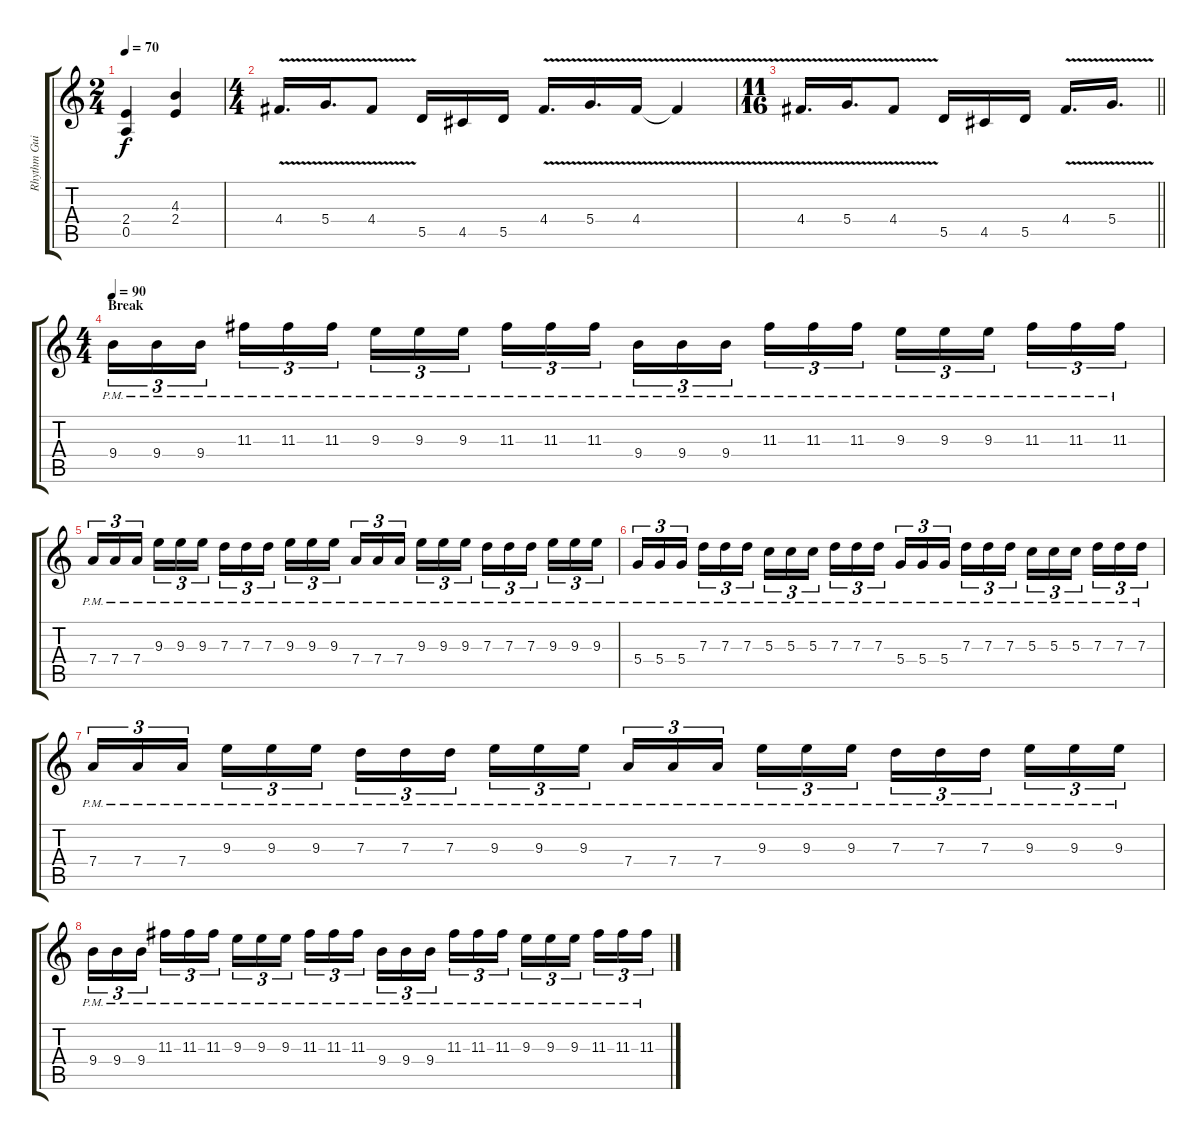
\track ("Rhythm Guitar" "Rhythm Gui") {instrument distortionguitar}
\staff {score tabs}
\tuning (E4 B3 G3 D3 A2 E2) {hide}
\ts (2 4)
\tempo 70
\clef g2
\ks c
(2.4 0.5).4{dy f} (4.3 2.4).4 |
\ts (4 4)
4.4{v}.16{d} 5.4{v}.16{d} 4.4{v}.8 5.5.16 4.5.16 5.5.16 4.4{v}.16{d} 5.4{v}.16{d} 4.4{v}.16 4.4{t}.4 |
\ts (11 16)
\barLineRight lightlight
4.4{v}.16{d} 5.4{v}.16{d} 4.4{v}.8 5.5.16 4.5.16 5.5.16 4.4{v}.16{d} 5.4{v}.16{d} |
\ts (4 4)
\section ("" "Break")
\tempo 90
9.4{pm}.16{tu (3 2)} 9.4{pm}.16{tu (3 2)} 9.4{pm}.16{tu (3 2) beam splitsecondary} 11.3{pm}.16{tu (3 2)} 11.3{pm}.16{tu (3 2)} 11.3{pm}.16{tu (3 2)} 9.3{pm}.16{tu (3 2)} 9.3{pm}.16{tu (3 2)} 9.3{pm}.16{tu (3 2) beam splitsecondary} 11.3{pm}.16{tu (3 2)} 11.3{pm}.16{tu (3 2)} 11.3{pm}.16{tu (3 2)} 9.4{pm}.16{tu (3 2)} 9.4{pm}.16{tu (3 2)} 9.4{pm}.16{tu (3 2) beam splitsecondary} 11.3{pm}.16{tu (3 2)} 11.3{pm}.16{tu (3 2)} 11.3{pm}.16{tu (3 2)} 9.3{pm}.16{tu (3 2)} 9.3{pm}.16{tu (3 2)} 9.3{pm}.16{tu (3 2) beam splitsecondary} 11.3{pm}.16{tu (3 2)} 11.3{pm}.16{tu (3 2)} 11.3{pm}.16{tu (3 2)} |
7.4{pm}.16{tu (3 2)} 7.4{pm}.16{tu (3 2)} 7.4{pm}.16{tu (3 2) beam splitsecondary} 9.3{pm}.16{tu (3 2)} 9.3{pm}.16{tu (3 2)} 9.3{pm}.16{tu (3 2)} 7.3{pm}.16{tu (3 2)} 7.3{pm}.16{tu (3 2)} 7.3{pm}.16{tu (3 2) beam splitsecondary} 9.3{pm}.16{tu (3 2)} 9.3{pm}.16{tu (3 2)} 9.3{pm}.16{tu (3 2)} 7.4{pm}.16{tu (3 2)} 7.4{pm}.16{tu (3 2)} 7.4{pm}.16{tu (3 2) beam splitsecondary} 9.3{pm}.16{tu (3 2)} 9.3{pm}.16{tu (3 2)} 9.3{pm}.16{tu (3 2)} 7.3{pm}.16{tu (3 2)} 7.3{pm}.16{tu (3 2)} 7.3{pm}.16{tu (3 2) beam splitsecondary} 9.3{pm}.16{tu (3 2)} 9.3{pm}.16{tu (3 2)} 9.3{pm}.16{tu (3 2)} |
5.4{pm}.16{tu (3 2)} 5.4{pm}.16{tu (3 2)} 5.4{pm}.16{tu (3 2) beam splitsecondary} 7.3{pm}.16{tu (3 2)} 7.3{pm}.16{tu (3 2)} 7.3{pm}.16{tu (3 2)} 5.3{pm}.16{tu (3 2)} 5.3{pm}.16{tu (3 2)} 5.3{pm}.16{tu (3 2) beam splitsecondary} 7.3{pm}.16{tu (3 2)} 7.3{pm}.16{tu (3 2)} 7.3{pm}.16{tu (3 2)} 5.4{pm}.16{tu (3 2)} 5.4{pm}.16{tu (3 2)} 5.4{pm}.16{tu (3 2) beam splitsecondary} 7.3{pm}.16{tu (3 2)} 7.3{pm}.16{tu (3 2)} 7.3{pm}.16{tu (3 2)} 5.3{pm}.16{tu (3 2)} 5.3{pm}.16{tu (3 2)} 5.3{pm}.16{tu (3 2) beam splitsecondary} 7.3{pm}.16{tu (3 2)} 7.3{pm}.16{tu (3 2)} 7.3{pm}.16{tu (3 2)} |
7.4{pm}.16{tu (3 2)} 7.4{pm}.16{tu (3 2)} 7.4{pm}.16{tu (3 2) beam splitsecondary} 9.3{pm}.16{tu (3 2)} 9.3{pm}.16{tu (3 2)} 9.3{pm}.16{tu (3 2)} 7.3{pm}.16{tu (3 2)} 7.3{pm}.16{tu (3 2)} 7.3{pm}.16{tu (3 2) beam splitsecondary} 9.3{pm}.16{tu (3 2)} 9.3{pm}.16{tu (3 2)} 9.3{pm}.16{tu (3 2)} 7.4{pm}.16{tu (3 2)} 7.4{pm}.16{tu (3 2)} 7.4{pm}.16{tu (3 2) beam splitsecondary} 9.3{pm}.16{tu (3 2)} 9.3{pm}.16{tu (3 2)} 9.3{pm}.16{tu (3 2)} 7.3{pm}.16{tu (3 2)} 7.3{pm}.16{tu (3 2)} 7.3{pm}.16{tu (3 2) beam splitsecondary} 9.3{pm}.16{tu (3 2)} 9.3{pm}.16{tu (3 2)} 9.3{pm}.16{tu (3 2)} |
9.4{pm}.16{tu (3 2)} 9.4{pm}.16{tu (3 2)} 9.4{pm}.16{tu (3 2) beam splitsecondary} 11.3{pm}.16{tu (3 2)} 11.3{pm}.16{tu (3 2)} 11.3{pm}.16{tu (3 2)} 9.3{pm}.16{tu (3 2)} 9.3{pm}.16{tu (3 2)} 9.3{pm}.16{tu (3 2) beam splitsecondary} 11.3{pm}.16{tu (3 2)} 11.3{pm}.16{tu (3 2)} 11.3{pm}.16{tu (3 2)} 9.4{pm}.16{tu (3 2)} 9.4{pm}.16{tu (3 2)} 9.4{pm}.16{tu (3 2) beam splitsecondary} 11.3{pm}.16{tu (3 2)} 11.3{pm}.16{tu (3 2)} 11.3{pm}.16{tu (3 2)} 9.3{pm}.16{tu (3 2)} 9.3{pm}.16{tu (3 2)} 9.3{pm}.16{tu (3 2) beam splitsecondary} 11.3{pm}.16{tu (3 2)} 11.3{pm}.16{tu (3 2)} 11.3{pm}.16{tu (3 2)}
